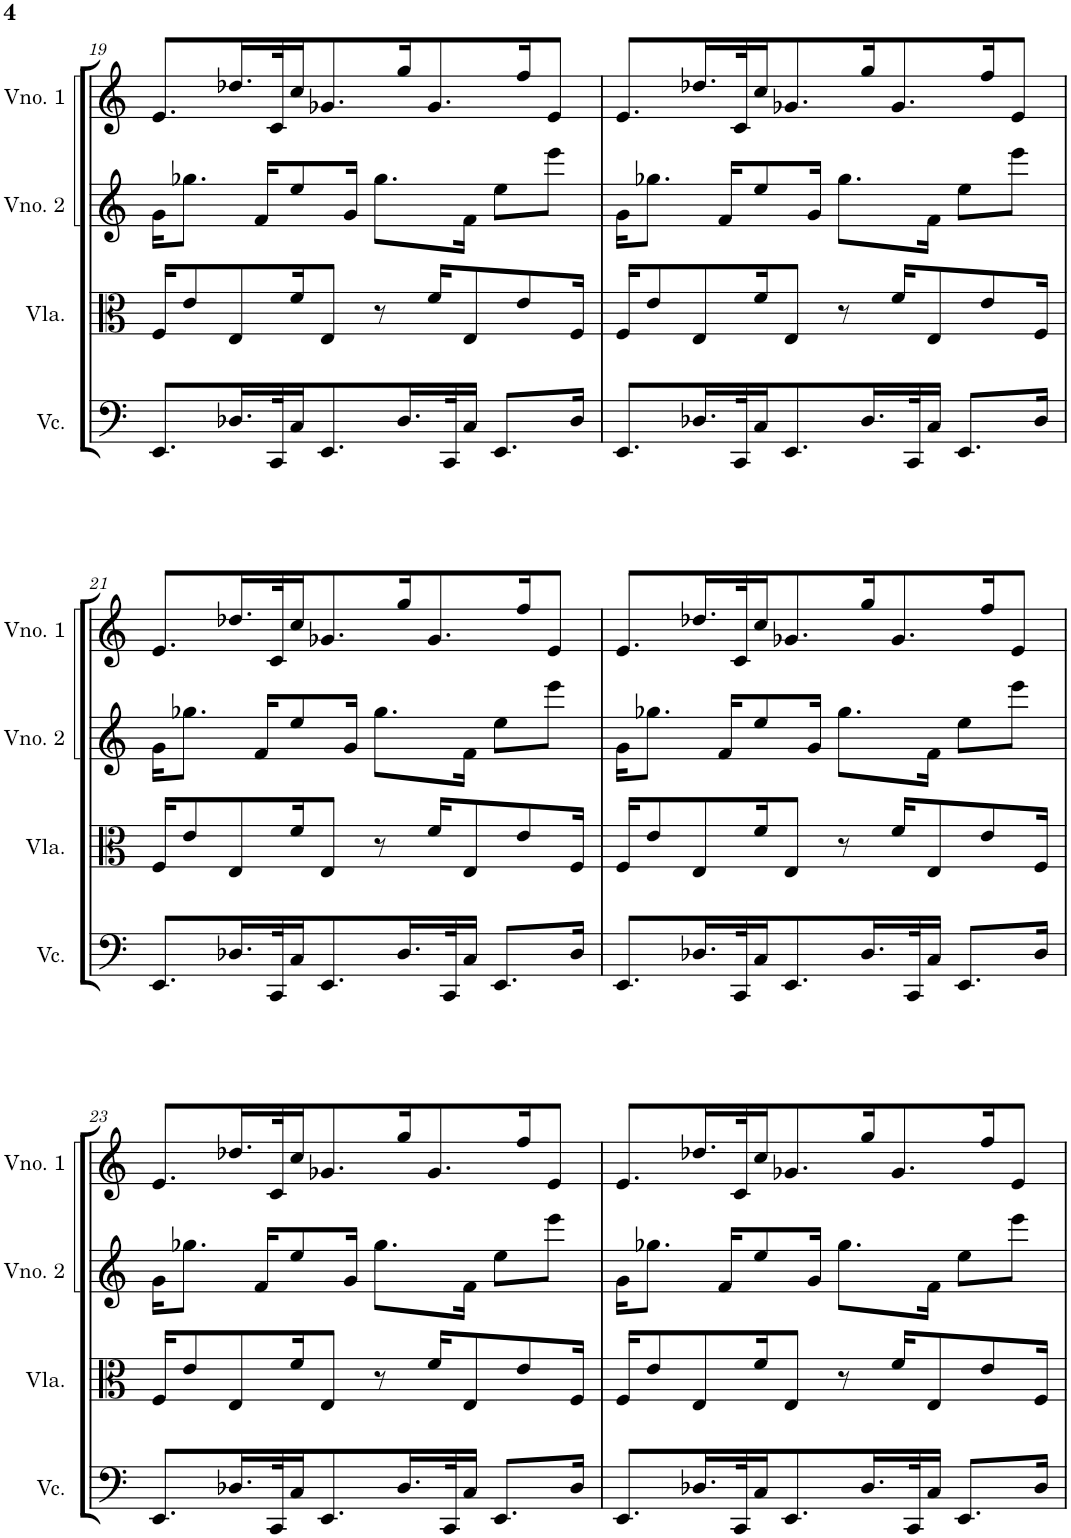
**kern	**kern	**kern	**kern
*part4	*part3	*part2	*part1
*staff4	*staff3	*staff2	*staff1
*I"Violoncelo	*I"Viola	*I"Violino 2	*I"Violino 1
*I'Vc.	*I'Vla.	*I'Vno. 2	*I'Vno. 1
!!LO:PB:g=z
*clefF4	*clefC3	*clefG2	*clefG2
*k[]	*k[]	*k[]	*k[]
*M4/4	*M4/4	*M4/4	*M4/4
=19	=19	=19	=19
8.EE/L	16F/KL	16g\KL	8.e/L
.	8e/	8.gg-X\J	.
16.D-X/L	8E/	.	16.dd-X/L
.	.	16f/KL	.
32CC/K	.	.	32c/K
16C/J	16f/K	8ee/	16cc/J
8.EE/	8E/J	.	8.g-X/
.	.	16g/Jk	.
.	8r	8.gg-\L	.
16.D-/L	.	.	16gg/K
.	16f/KL	.	8.g-/
32CC/K	.	.	.
16C/JJ	8E/	16f\Jk	.
8.EE/L	.	8ee\L	.
.	8e/	.	16ff/K
.	.	8eee\J	8e/J
16D-/Jk	16F/Jk	.	.
=20	=20	=20	=20
8.EE/L	16F/KL	16g\KL	8.e/L
.	8e/	8.gg-X\J	.
16.D-X/L	8E/	.	16.dd-X/L
.	.	16f/KL	.
32CC/K	.	.	32c/K
16C/J	16f/K	8ee/	16cc/J
8.EE/	8E/J	.	8.g-X/
.	.	16g/Jk	.
.	8r	8.gg-\L	.
16.D-/L	.	.	16gg/K
.	16f/KL	.	8.g-/
32CC/K	.	.	.
16C/JJ	8E/	16f\Jk	.
8.EE/L	.	8ee\L	.
.	8e/	.	16ff/K
.	.	8eee\J	8e/J
16D-/Jk	16F/Jk	.	.
!!LO:LB:g=z
=21	=21	=21	=21
8.EE/L	16F/KL	16g\KL	8.e/L
.	8e/	8.gg-X\J	.
16.D-X/L	8E/	.	16.dd-X/L
.	.	16f/KL	.
32CC/K	.	.	32c/K
16C/J	16f/K	8ee/	16cc/J
8.EE/	8E/J	.	8.g-X/
.	.	16g/Jk	.
.	8r	8.gg-\L	.
16.D-/L	.	.	16gg/K
.	16f/KL	.	8.g-/
32CC/K	.	.	.
16C/JJ	8E/	16f\Jk	.
8.EE/L	.	8ee\L	.
.	8e/	.	16ff/K
.	.	8eee\J	8e/J
16D-/Jk	16F/Jk	.	.
=22	=22	=22	=22
8.EE/L	16F/KL	16g\KL	8.e/L
.	8e/	8.gg-X\J	.
16.D-X/L	8E/	.	16.dd-X/L
.	.	16f/KL	.
32CC/K	.	.	32c/K
16C/J	16f/K	8ee/	16cc/J
8.EE/	8E/J	.	8.g-X/
.	.	16g/Jk	.
.	8r	8.gg-\L	.
16.D-/L	.	.	16gg/K
.	16f/KL	.	8.g-/
32CC/K	.	.	.
16C/JJ	8E/	16f\Jk	.
8.EE/L	.	8ee\L	.
.	8e/	.	16ff/K
.	.	8eee\J	8e/J
16D-/Jk	16F/Jk	.	.
!!LO:LB:g=z
=23	=23	=23	=23
8.EE/L	16F/KL	16g\KL	8.e/L
.	8e/	8.gg-X\J	.
16.D-X/L	8E/	.	16.dd-X/L
.	.	16f/KL	.
32CC/K	.	.	32c/K
16C/J	16f/K	8ee/	16cc/J
8.EE/	8E/J	.	8.g-X/
.	.	16g/Jk	.
.	8r	8.gg-\L	.
16.D-/L	.	.	16gg/K
.	16f/KL	.	8.g-/
32CC/K	.	.	.
16C/JJ	8E/	16f\Jk	.
8.EE/L	.	8ee\L	.
.	8e/	.	16ff/K
.	.	8eee\J	8e/J
16D-/Jk	16F/Jk	.	.
=24	=24	=24	=24
8.EE/L	16F/KL	16g\KL	8.e/L
.	8e/	8.gg-X\J	.
16.D-X/L	8E/	.	16.dd-X/L
.	.	16f/KL	.
32CC/K	.	.	32c/K
16C/J	16f/K	8ee/	16cc/J
8.EE/	8E/J	.	8.g-X/
.	.	16g/Jk	.
.	8r	8.gg-\L	.
16.D-/L	.	.	16gg/K
.	16f/KL	.	8.g-/
32CC/K	.	.	.
16C/JJ	8E/	16f\Jk	.
8.EE/L	.	8ee\L	.
.	8e/	.	16ff/K
.	.	8eee\J	8e/J
16D-/Jk	16F/Jk	.	.
=	=	=	=
*-	*-	*-	*-
